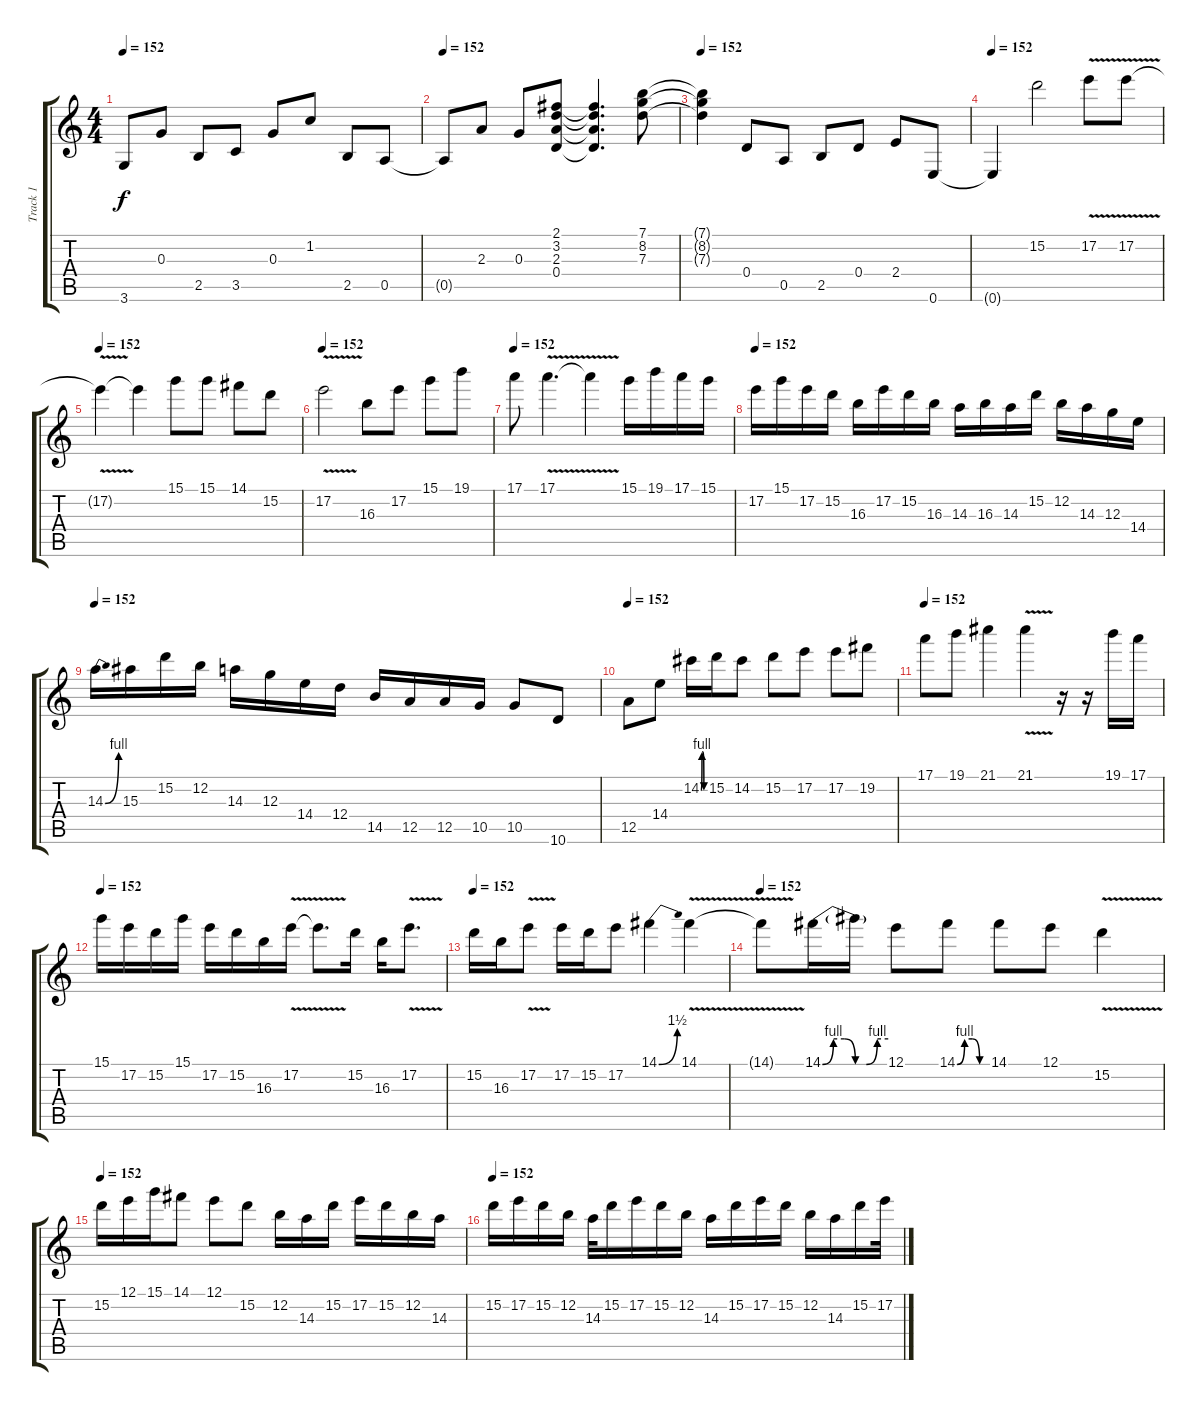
\track ("Track 1" "Track 1") {instrument overdrivenguitar}
\staff {score tabs}
\tuning (E4 B3 G3 D3 A2 E2) {hide}
\ts (4 4)
\tempo 152
\clef g2
\ks c
3.6{t}.8{dy f} 0.3.8 2.5.8 3.5.8 0.3.8 1.2.8 2.5.8 0.5.8 |
\tempo 152
0.5{t}.8 2.3.8 0.3.8 (2.1 3.2 2.3 0.4).8 (2.1{t} 3.2{t} 2.3{t} 0.4{t}).4{d} (7.1 8.2 7.3).8 |
\tempo 152
(7.1{t} 8.2{t} 7.3{t}).4 0.4.8 0.5.8 2.5.8 0.4.8 2.4.8 0.6.8 |
\tempo 152
0.6{t}.4 15.2.2 17.2{v}.8 17.2{v}.8 |
\tempo 152
17.2{t}.4 17.2{t}.4 15.1.8 15.1.8 14.1.8 15.2.8 |
\tempo 152
17.2{v}.2 16.3.8 17.2.8 15.1.8 19.1.8 |
\tempo 152
17.1.8 17.1{v}.4{d} 17.1{v t}.4 15.1.16 19.1.16 17.1.16 15.1.16 |
\tempo 152
17.2.16 15.1.16 17.2.16 15.2.16 16.3.16 17.2.16 15.2.16 16.3.16 14.3.16 16.3.16 14.3.16 15.2.16 12.2.16 14.3.16 12.3.16 14.4.16 |
\tempo 152
14.3{be (bend 0 0 60 4)}.16 15.3.16 15.2.16 12.2.16 14.3.16 12.3.16 14.4.16 12.4.16 14.5.16 12.5.16 12.5.16 10.5.16 10.5.8 10.6.8 |
\tempo 152
12.5.8 14.4.8 14.2{be (custom 0 0 15 4 30 4 45 0 60 0)}.16 15.2.16 14.2.8 15.2.8 17.2.8 17.2.8 19.2.8 |
\tempo 152
17.1.8 19.1.8 21.1.4 21.1{v}.4 r.16 r.16 19.1.16 17.1.16 |
\tempo 152
15.1.16 17.2.16 15.2.16 15.1.16 17.2.16 15.2.16 16.3.16 17.2{v}.16 17.2{v t}.8{d} 15.2.16 16.3.16 17.2{v}.8{d} |
\tempo 152
15.2.16 16.3.16 17.2{v}.8 17.2.16 15.2.16 17.2.8 14.1{be (bend 0 0 60 6)}.4 14.1{v}.4 |
\tempo 152
14.1{v t}.8 14.1{be (custom 0 0 10 4 20 4 30 0 40 0 50 4 60 4)}.16 14.1{t}.16 12.1.8 14.1{be (custom 0 0 15 4 30 4 45 0 60 0)}.8 14.1.8 12.1.8 15.2{v}.4 |
\tempo 152
15.2.16 12.1.16 15.1.16 14.1.8 12.1.8 15.2.8 12.2.16 14.3.16 15.2.16 17.2.16 15.2.16 12.2.16 14.3.16 |
\tempo 152
15.2.16 17.2.16 15.2.16 12.2.16 14.3.32 15.2.16 17.2.16 15.2.16 12.2.16 14.3.16 15.2.16 17.2.16 15.2.16 12.2.16 14.3.16 15.2.16 17.2.32
